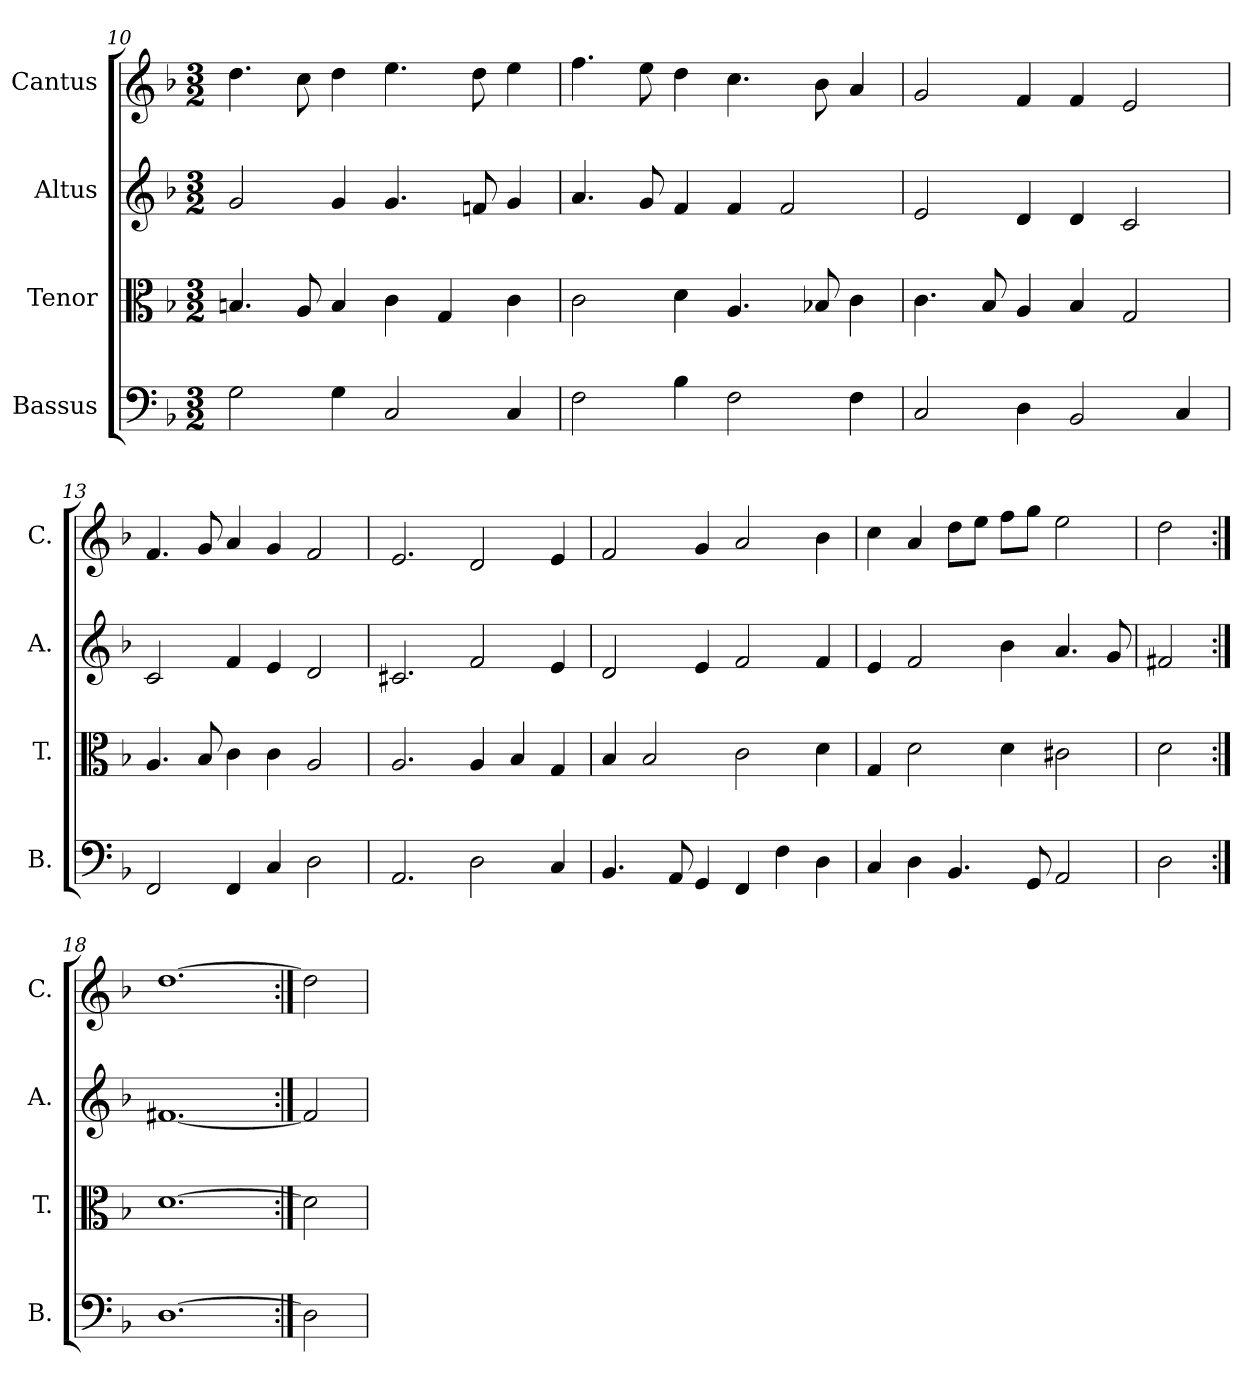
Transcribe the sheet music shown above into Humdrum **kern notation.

**kern	**kern	**kern	**kern
*part4	*part3	*part2	*part1
*staff4	*staff3	*staff2	*staff1
*I"Bassus	*I"Tenor	*I"Altus	*I"Cantus
*I'B.	*I'T.	*I'A.	*I'C.
!!LO:LB:g=z
*clefF4	*clefC3	*clefG2	*clefG2
*k[b-]	*k[b-]	*k[b-]	*k[b-]
*F:	*F:	*F:	*F:
*M3/2	*M3/2	*M3/2	*M3/2
=10	=10	=10	=10
2G\	4.Bn/	2g/	4.dd\
.	8A/	.	8cc\
4G\	4B/	4g/	4dd\
2C/	4c\	4.g/	4.ee\
.	4G/	.	.
.	.	8fn/	8dd\
4C/	4c\	4g/	4ee\
=11	=11	=11	=11
2F\	2c\	4.a/	4.ff\
.	.	8g/	8ee\
4B-\	4d\	4f/	4dd\
2F\	4.A/	4f/	4.cc\
.	.	2f/	.
.	8B-X/	.	8b-\
4F\	4c\	.	4a/
=12	=12	=12	=12
2C/	4.c\	2e/	2g/
.	8B-/	.	.
4D\	4A/	4d/	4f/
2BB-/	4B-/	4d/	4f/
.	2G/	2c/	2e/
4C/	.	.	.
=13	=13	=13	=13
2FF/	4.A/	2c/	4.f/
.	8B-/	.	8g/
4FF/	4c\	4f/	4a/
4C/	4c\	4e/	4g/
2D\	2A/	2d/	2f/
!!LO:LB:g=z
=14	=14	=14	=14
2.AA/	2.A/	2.c#X/	2.e/
2D\	4A/	2f/	2d/
.	4B-/	.	.
4C/	4G/	4e/	4e/
=15	=15	=15	=15
4.BB-/	4B-/	2d/	2f/
.	2B-/	.	.
8AA/	.	.	.
4GG/	.	4e/	4g/
4FF/	2c\	2f/	2a/
4F\	.	.	.
4D\	4d\	4f/	4b-\
=16	=16	=16	=16
4C/	4G/	4e/	4cc\
4D\	2d\	2f/	4a/
4.BB-/	.	.	8dd\L
.	.	.	8ee\J
.	4d\	4b-\	8ff\L
8GG/	.	.	8gg\J
2AA/	2c#X\	4.a/	2ee\
.	.	8g/	.
=17	=17	=17	=17
2D\	2d\	2f#X/	2dd\
=18:|!	=18:|!	=18:|!	=18:|!
[1.D\	[1.d\	[1.f#X/	[1.dd\
=19:|!	=19:|!	=19:|!	=19:|!
2D\]	2d\]	2f#/]	2dd\]
=	=	=	=
*-	*-	*-	*-
